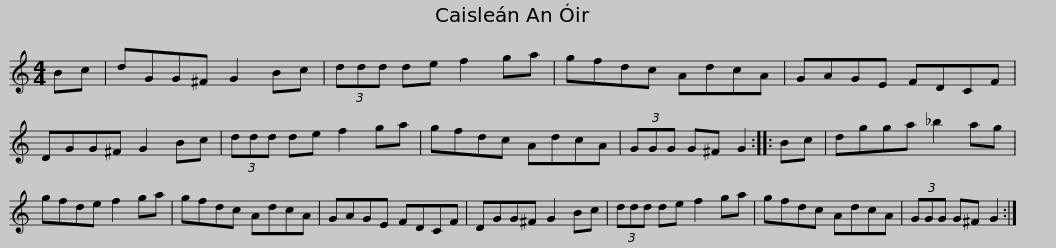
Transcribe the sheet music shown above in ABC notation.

X:1
L:1/8
M:4/4
I:linebreak $
K:C
V:1 treble
V:1
 Bc | dGG^F G2 Bc | (3ddd de f2 ga | gfdc AdcA | GAGE FDCF | %5
 DGG^F G2 Bc |$ (3ddd de f2 ga | gfdc AdcA | (3GGG G^F G2 :: Bc | %10
 dgga _b2 ag | gfde f2 ga |$ gfdc AdcA | GAGE FDCF | DGG^F G2 Bc | %15
 (3ddd de f2 ga | gfdc AdcA | (3GGG G^F G2 :| %18
